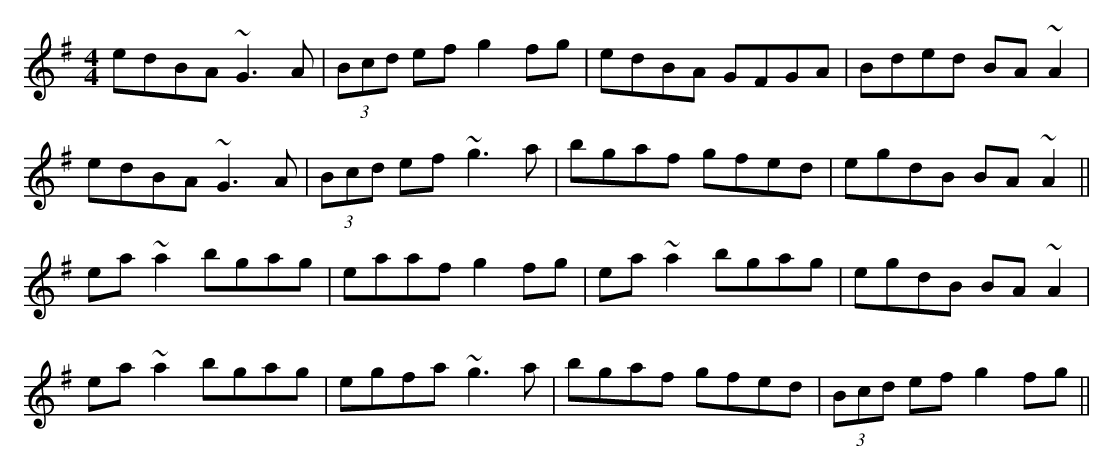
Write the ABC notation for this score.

X:1
M:4/4
K:G
edBA ~G3A|(3Bcd ef g2fg|edBA GFGA|Bded BA ~A2|
edBA ~G3A|(3Bcd ef ~g3a|bgaf gfed|egdB BA ~A2||
ea ~a2 bgag|eaaf g2fg|ea ~a2 bgag|egdB BA ~A2|
ea ~a2 bgag|egfa ~g3a|bgaf gfed|(3Bcd ef g2fg||
